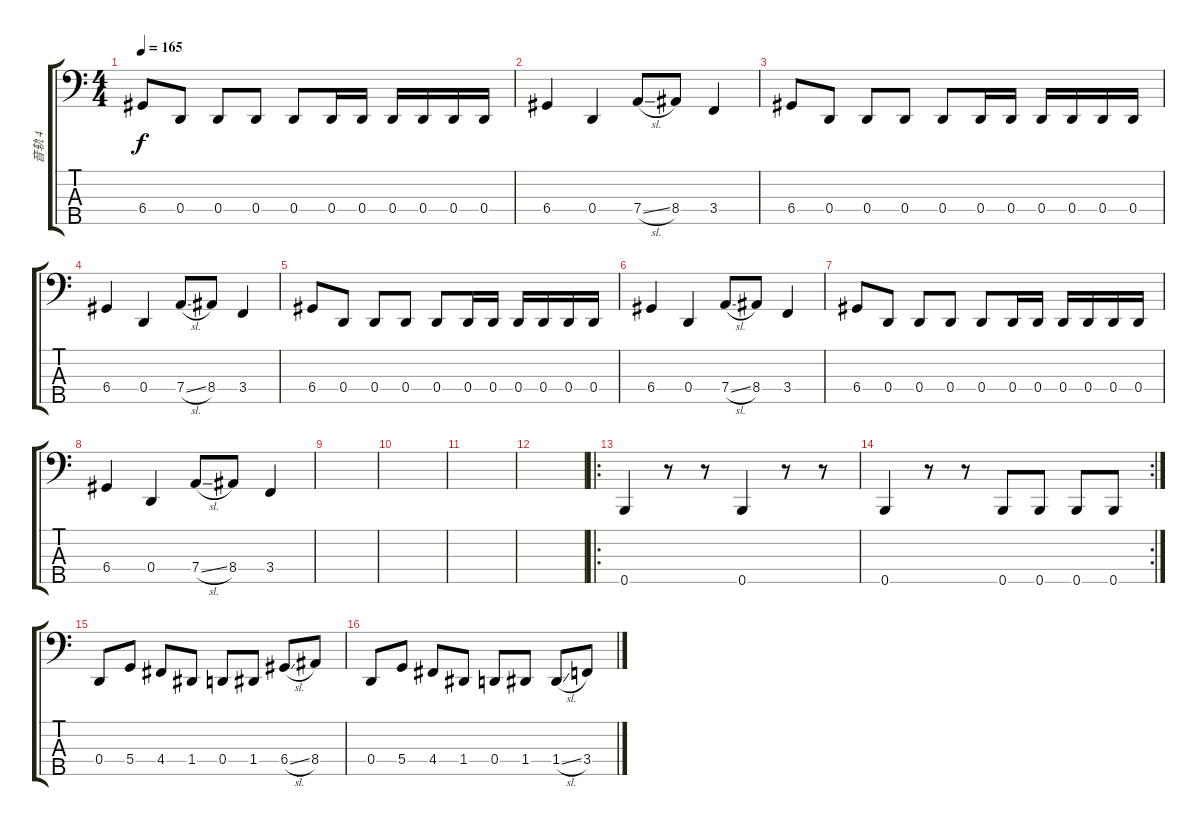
\track ("音轨 4" "音轨 4") {instrument electricbassfinger}
\staff {score tabs}
\tuning (G2 D2 A1 D1 B0) {hide}
\ts (4 4)
\tempo 165
\clef f4
\ks c
6.4.8{dy f} 0.4.8 0.4.8 0.4.8 0.4.8 0.4.16 0.4.16 0.4.16 0.4.16 0.4.16 0.4.16 |
6.4.4 0.4.4 7.4{sl}.8 8.4.8 3.4.4 |
6.4.8 0.4.8 0.4.8 0.4.8 0.4.8 0.4.16 0.4.16 0.4.16 0.4.16 0.4.16 0.4.16 |
6.4.4 0.4.4 7.4{sl}.8 8.4.8 3.4.4 |
6.4.8 0.4.8 0.4.8 0.4.8 0.4.8 0.4.16 0.4.16 0.4.16 0.4.16 0.4.16 0.4.16 |
6.4.4 0.4.4 7.4{sl}.8 8.4.8 3.4.4 |
6.4.8 0.4.8 0.4.8 0.4.8 0.4.8 0.4.16 0.4.16 0.4.16 0.4.16 0.4.16 0.4.16 |
6.4.4 0.4.4 7.4{sl}.8 8.4.8 3.4.4 |
|
|
|
|
\ro
0.5.4 r.8 r.8 0.5.4 r.8 r.8 |
\rc 2
0.5.4 r.8 r.8 0.5.8 0.5.8 0.5.8 0.5.8 |
0.4.8 5.4.8 4.4.8 1.4.8 0.4.8 1.4.8 6.4{sl}.8 8.4.8 |
0.4.8 5.4.8 4.4.8 1.4.8 0.4.8 1.4.8 1.4{sl}.8 3.4.8
